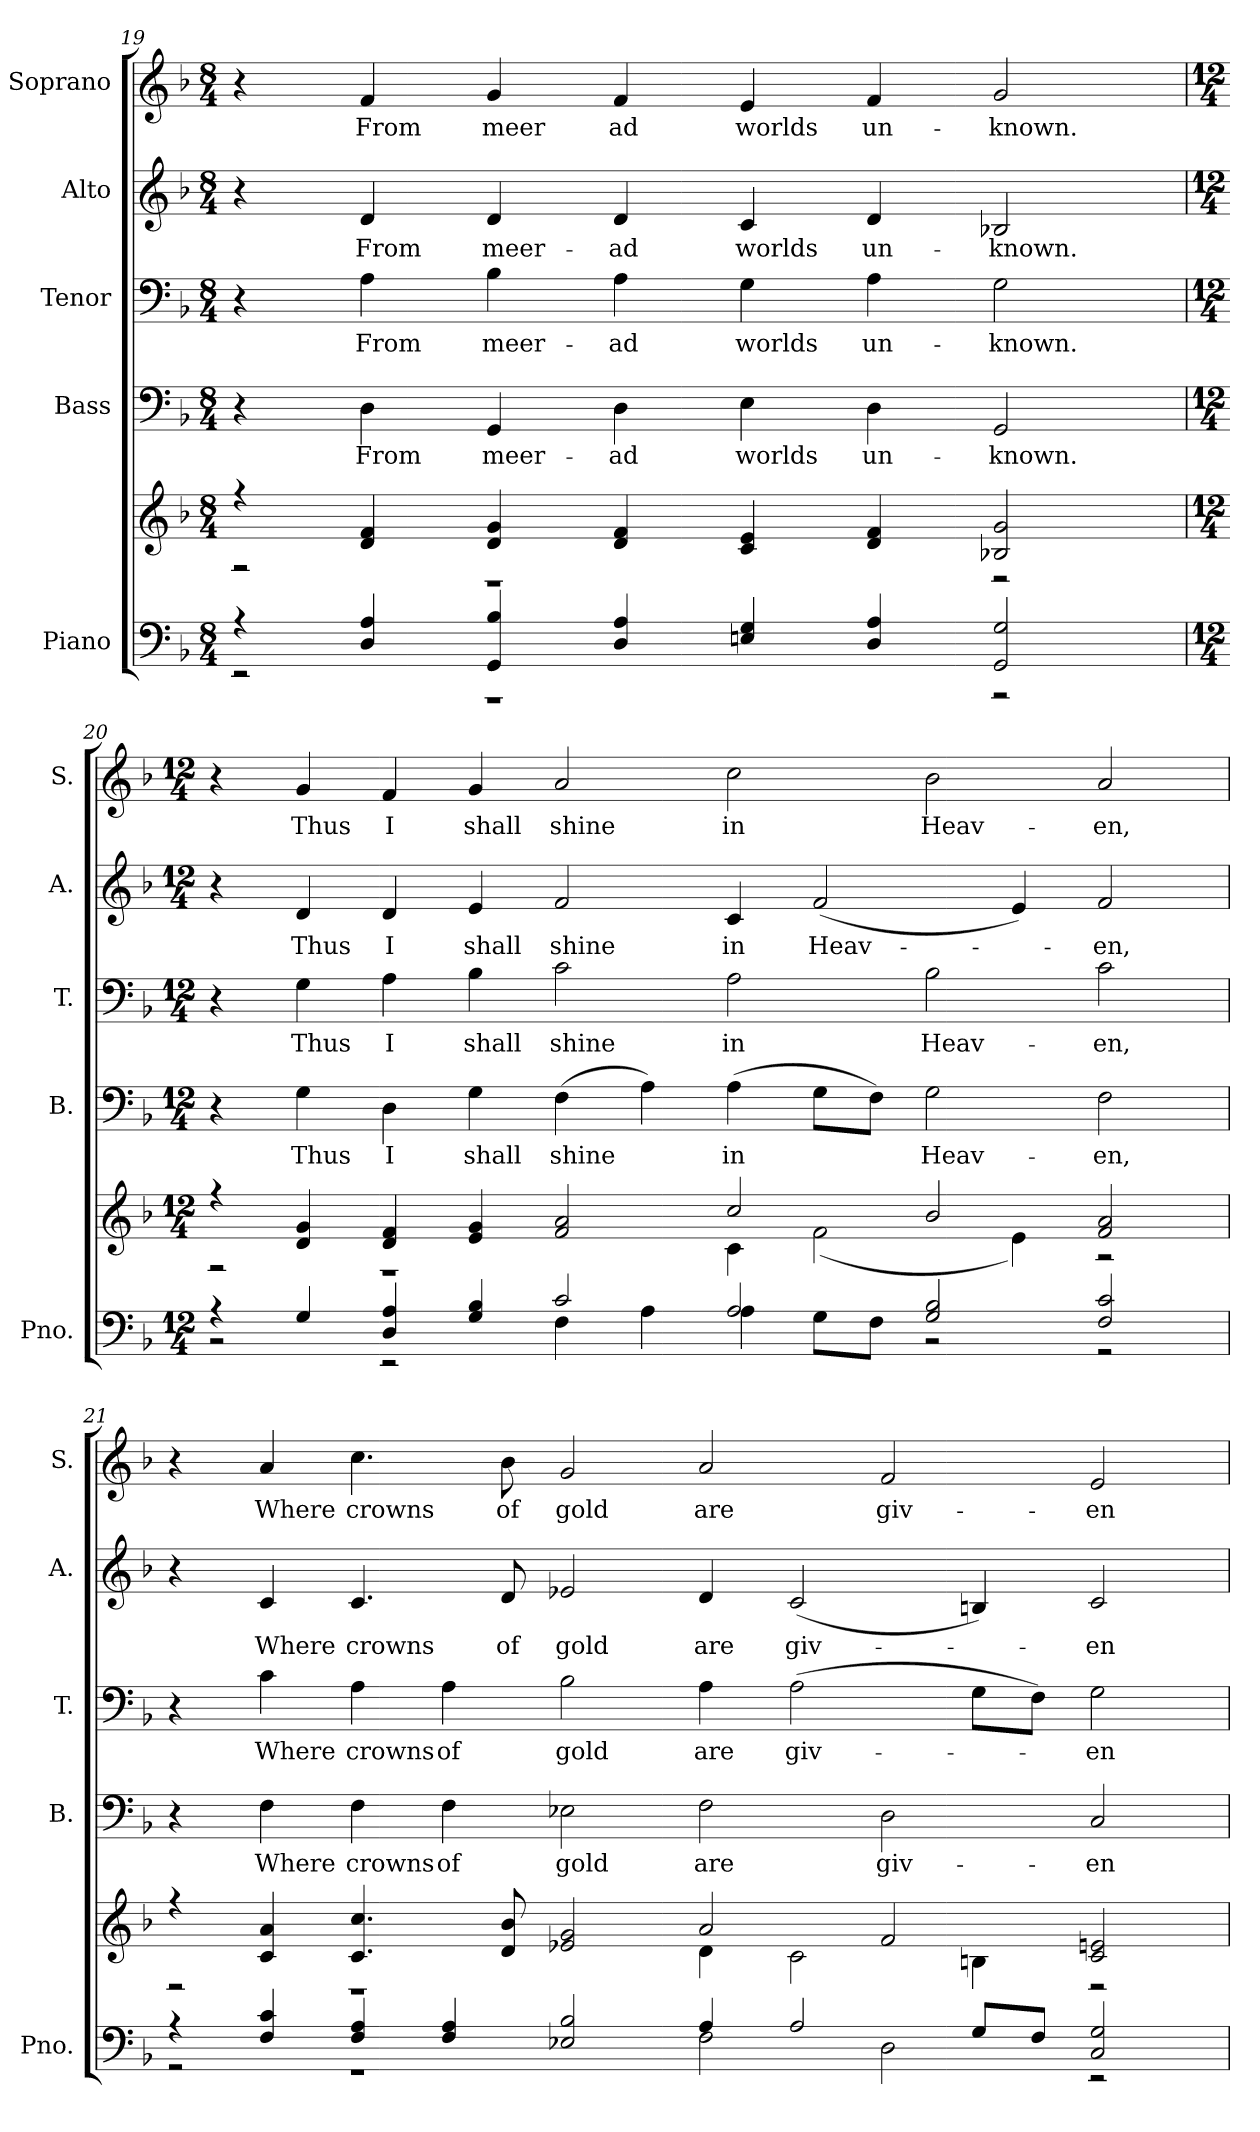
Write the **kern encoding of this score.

**kern	**kern	**kern	**text	**kern	**text	**kern	**text	**kern	**text
*part5	*part5	*part4	*part4	*part3	*part3	*part2	*part2	*part1	*part1
*staff6	*staff5	*staff4	*staff4	*staff3	*staff3	*staff2	*staff2	*staff1	*staff1
*I"Piano	*	*I"Bass	*	*I"Tenor	*	*I"Alto	*	*I"Soprano	*
*I'Pno.	*	*I'B.	*	*I'T.	*	*I'A.	*	*I'S.	*
!!LO:PB:g=z
*clefF4	*clefG2	*clefF4	*	*clefF4	*	*clefG2	*	*clefG2	*
*k[b-]	*k[b-]	*k[b-]	*	*k[b-]	*	*k[b-]	*	*k[b-]	*
*F:	*F:	*F:	*	*F:	*	*F:	*	*F:	*
*M8/4	*M8/4	*M8/4	*	*M8/4	*	*M8/4	*	*M8/4	*
=19	=19	=19	=19	=19	=19	=19	=19	=19	=19
*^	*^	*	*	*	*	*	*	*	*
4r	2r	4r	2r	4r	.	4r	.	4r	.	4r	.
!	!	!	!	!	!LO:LY:b:color=#000000	!	!	!	!	!	!
!	!	!	!	!	!	!	!LO:LY:b:color=#000000	!	!	!	!
!	!	!	!	!	!	!	!	!	!LO:LY:b:color=#000000	!	!
!	!	!	!	!	!	!	!	!	!	!	!LO:LY:b:color=#000000
4Di/ 4Ai	.	4di/ 4fi	.	4Di\	From	4Ai\	From	4di/	From	4fi/	From
!	!	!	!	!	!LO:LY:b:color=#000000	!	!	!	!	!	!
!	!	!	!	!	!	!	!LO:LY:b:color=#000000	!	!	!	!
!	!	!	!	!	!	!	!	!	!LO:LY:b:color=#000000	!	!
!	!	!	!	!	!	!	!	!	!	!	!LO:LY:b:color=#000000
4GGi/ 4B-i	1r	4di/ 4gi	1r	4GGi/	meer-	4B-i\	meer-	4di/	meer-	4gi/	meer
!	!	!	!	!	!LO:LY:b:color=#000000	!	!	!	!	!	!
!	!	!	!	!	!	!	!LO:LY:b:color=#000000	!	!	!	!
!	!	!	!	!	!	!	!	!	!LO:LY:b:color=#000000	!	!
!	!	!	!	!	!	!	!	!	!	!	!LO:LY:b:color=#000000
4Di/ 4Ai	.	4di/ 4fi	.	4Di\	-ad	4Ai\	-ad	4di/	-ad	4fi/	ad
!	!	!	!	!	!LO:LY:b:color=#000000	!	!	!	!	!	!
!	!	!	!	!	!	!	!LO:LY:b:color=#000000	!	!	!	!
!	!	!	!	!	!	!	!	!	!LO:LY:b:color=#000000	!	!
!	!	!	!	!	!	!	!	!	!	!	!LO:LY:b:color=#000000
4Eni/ 4Gi	.	4ci/ 4ei	.	4Ei\	worlds	4Gi\	worlds	4ci/	worlds	4ei/	worlds
!	!	!	!	!	!LO:LY:b:color=#000000	!	!	!	!	!	!
!	!	!	!	!	!	!	!LO:LY:b:color=#000000	!	!	!	!
!	!	!	!	!	!	!	!	!	!LO:LY:b:color=#000000	!	!
!	!	!	!	!	!	!	!	!	!	!	!LO:LY:b:color=#000000
4Di/ 4Ai	.	4di/ 4fi	.	4Di\	un-	4Ai\	un-	4di/	un-	4fi/	un-
!	!	!	!	!	!LO:LY:b:color=#000000	!	!	!	!	!	!
!	!	!	!	!	!	!	!LO:LY:b:color=#000000	!	!	!	!
!	!	!	!	!	!	!	!	!	!LO:LY:b:color=#000000	!	!
!	!	!	!	!	!	!	!	!	!	!	!LO:LY:b:color=#000000
2GGi/ 2Gi	2r	2B-Xi/ 2gi	2r	2GGi/	-known.	2Gi\	-known.	2B-Xi/	-known.	2gi/	-known.
!!LO:PB:g=z
=20	=20	=20	=20	=20	=20	=20	=20	=20	=20	=20	=20
*M12/4	*	*M12/4	*	*M12/4	*	*M12/4	*	*M12/4	*	*M12/4	*
4r	2r	4r	2r	4r	.	4r	.	4r	.	4r	.
!	!	!	!	!	!LO:LY:b:color=#000000	!	!	!	!	!	!
!	!	!	!	!	!	!	!LO:LY:b:color=#000000	!	!	!	!
!	!	!	!	!	!	!	!	!	!LO:LY:b:color=#000000	!	!
!	!	!	!	!	!	!	!	!	!	!	!LO:LY:b:color=#000000
4Gi/	.	4di/ 4gi	.	4Gi\	Thus	4Gi\	Thus	4di/	Thus	4gi/	Thus
!	!	!	!	!	!LO:LY:b:color=#000000	!	!	!	!	!	!
!	!	!	!	!	!	!	!LO:LY:b:color=#000000	!	!	!	!
!	!	!	!	!	!	!	!	!	!LO:LY:b:color=#000000	!	!
!	!	!	!	!	!	!	!	!	!	!	!LO:LY:b:color=#000000
4Di/ 4Ai	2r	4di/ 4fi	1r	4Di\	I	4Ai\	I	4di/	I	4fi/	I
!	!	!	!	!	!LO:LY:b:color=#000000	!	!	!	!	!	!
!	!	!	!	!	!	!	!LO:LY:b:color=#000000	!	!	!	!
!	!	!	!	!	!	!	!	!	!LO:LY:b:color=#000000	!	!
!	!	!	!	!	!	!	!	!	!	!	!LO:LY:b:color=#000000
4Gi/ 4B-i	.	4ei/ 4gi	.	4Gi\	shall	4B-i\	shall	4ei/	shall	4gi/	shall
!	!	!	!	!	!LO:LY:b:color=#000000	!	!	!	!	!	!
!	!	!	!	!	!	!	!LO:LY:b:color=#000000	!	!	!	!
!	!	!	!	!	!	!	!	!	!LO:LY:b:color=#000000	!	!
!	!	!	!	!	!	!	!	!	!	!	!LO:LY:b:color=#000000
2ci/	4Fi\	2fi/ 2ai	.	(4Fi\	shine	2ci\	shine	2fi/	shine	2ai/	shine
.	4Ai\	.	.	4Ai\)	.	.	.	.	.	.	.
!	!	!	!	!	!LO:LY:b:color=#000000	!	!	!	!	!	!
!	!	!	!	!	!	!	!LO:LY:b:color=#000000	!	!	!	!
!	!	!	!	!	!	!	!	!	!LO:LY:b:color=#000000	!	!
!	!	!	!	!	!	!	!	!	!	!	!LO:LY:b:color=#000000
2Ai/	4Ai\	2cci/	4ci\	(4Ai\	in	2Ai\	in	4ci/	in	2cci\	in
!	!	!	!	!	!	!	!	!	!LO:LY:b:color=#000000	!	!
.	8Gi\L	.	(2fi\	8Gi\L	.	.	.	(2fi/	Heav-	.	.
.	8Fi\J	.	.	8Fi\J)	.	.	.	.	.	.	.
!	!	!	!	!	!LO:LY:b:color=#000000	!	!	!	!	!	!
!	!	!	!	!	!	!	!LO:LY:b:color=#000000	!	!	!	!
!	!	!	!	!	!	!	!	!	!	!	!LO:LY:b:color=#000000
2Gi/ 2B-i	2r	2b-i/	.	2Gi\	Heav-	2B-i\	Heav-	.	.	2b-i\	Heav-
.	.	.	4ei\)	.	.	.	.	4ei/)	.	.	.
!	!	!	!	!	!LO:LY:b:color=#000000	!	!	!	!	!	!
!	!	!	!	!	!	!	!LO:LY:b:color=#000000	!	!	!	!
!	!	!	!	!	!	!	!	!	!LO:LY:b:color=#000000	!	!
!	!	!	!	!	!	!	!	!	!	!	!LO:LY:b:color=#000000
2Fi/ 2ci	2r	2fi/ 2ai	2r	2Fi\	-en,	2ci\	-en,	2fi/	-en,	2ai/	-en,
!!LO:PB:g=z
=21	=21	=21	=21	=21	=21	=21	=21	=21	=21	=21	=21
4r	2r	4r	2r	4r	.	4r	.	4r	.	4r	.
!	!	!	!	!	!LO:LY:b:color=#000000	!	!	!	!	!	!
!	!	!	!	!	!	!	!LO:LY:b:color=#000000	!	!	!	!
!	!	!	!	!	!	!	!	!	!LO:LY:b:color=#000000	!	!
!	!	!	!	!	!	!	!	!	!	!	!LO:LY:b:color=#000000
4Fi/ 4ci	.	4ci/ 4ai	.	4Fi\	Where	4ci\	Where	4ci/	Where	4ai/	Where
!	!	!	!	!	!LO:LY:b:color=#000000	!	!	!	!	!	!
!	!	!	!	!	!	!	!LO:LY:b:color=#000000	!	!	!	!
!	!	!	!	!	!	!	!	!	!LO:LY:b:color=#000000	!	!
!	!	!	!	!	!	!	!	!	!	!	!LO:LY:b:color=#000000
4Fi/ 4Ai	1r	4.ci/ 4.cci	1r	4Fi\	crowns	4Ai\	crowns	4.ci/	crowns	4.cci\	crowns
!	!	!	!	!	!LO:LY:b:color=#000000	!	!	!	!	!	!
!	!	!	!	!	!	!	!LO:LY:b:color=#000000	!	!	!	!
4Fi/ 4Ai	.	.	.	4Fi\	of	4Ai\	of	.	.	.	.
!	!	!	!	!	!	!	!	!	!LO:LY:b:color=#000000	!	!
!	!	!	!	!	!	!	!	!	!	!	!LO:LY:b:color=#000000
.	.	8di/ 8b-i	.	.	.	.	.	8di/	of	8b-i\	of
!	!	!	!	!	!LO:LY:b:color=#000000	!	!	!	!	!	!
!	!	!	!	!	!	!	!LO:LY:b:color=#000000	!	!	!	!
!	!	!	!	!	!	!	!	!	!LO:LY:b:color=#000000	!	!
!	!	!	!	!	!	!	!	!	!	!	!LO:LY:b:color=#000000
2E-Xi/ 2B-i	.	2e-Xi/ 2gi	.	2E-Xi\	gold	2B-i\	gold	2e-Xi/	gold	2gi/	gold
!	!	!	!	!	!LO:LY:b:color=#000000	!	!	!	!	!	!
!	!	!	!	!	!	!	!LO:LY:b:color=#000000	!	!	!	!
!	!	!	!	!	!	!	!	!	!LO:LY:b:color=#000000	!	!
!	!	!	!	!	!	!	!	!	!	!	!LO:LY:b:color=#000000
4Ai/	2Fi\	2ai/	4di\	2Fi\	are	4Ai\	are	4di/	are	2ai/	are
!	!	!	!	!	!	!	!LO:LY:b:color=#000000	!	!	!	!
!	!	!	!	!	!	!	!	!	!LO:LY:b:color=#000000	!	!
2Ai/	.	.	2ci\	.	.	(2Ai\	giv-	(2ci/	giv-	.	.
!	!	!	!	!	!LO:LY:b:color=#000000	!	!	!	!	!	!
!	!	!	!	!	!	!	!	!	!	!	!LO:LY:b:color=#000000
.	2Di\	2fi/	.	2Di\	giv-	.	.	.	.	2fi/	giv-
8Gi/L	.	.	4Bni\	.	.	8Gi\L	.	4Bni/)	.	.	.
8Fi/J	.	.	.	.	.	8Fi\J)	.	.	.	.	.
!	!	!	!	!	!LO:LY:b:color=#000000	!	!	!	!	!	!
!	!	!	!	!	!	!	!LO:LY:b:color=#000000	!	!	!	!
!	!	!	!	!	!	!	!	!	!LO:LY:b:color=#000000	!	!
!	!	!	!	!	!	!	!	!	!	!	!LO:LY:b:color=#000000
2Ci/ 2Gi	2r	2ci/ 2eni	2r	2Ci/	-en	2Gi\	-en	2ci/	-en	2ei/	-en
*v	*v	*	*	*	*	*	*	*	*	*	*
*	*v	*v	*	*	*	*	*	*	*	*
=	=	=	=	=	=	=	=	=	=
*-	*-	*-	*-	*-	*-	*-	*-	*-	*-
